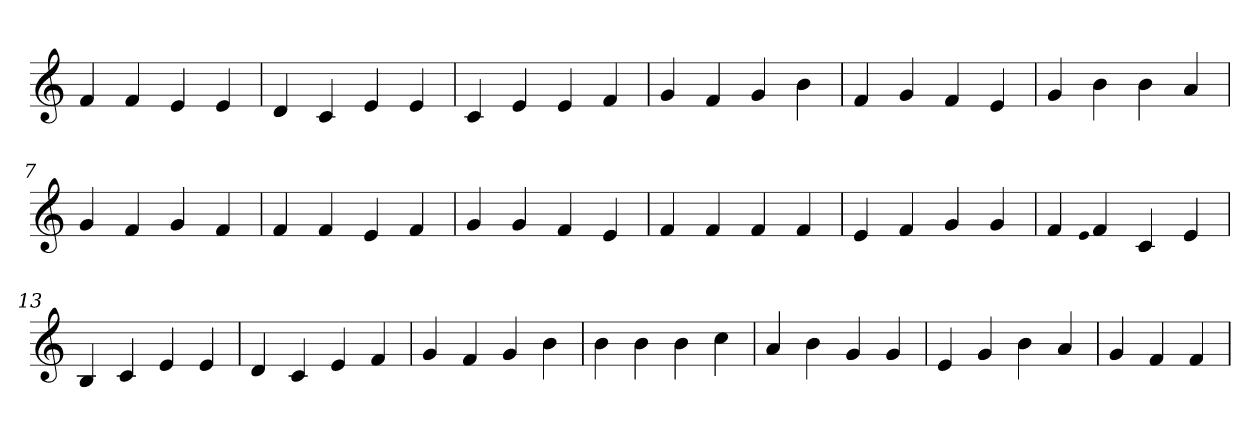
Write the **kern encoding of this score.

**kern
*part1
*staff1
*clefG2
=1
4f
4f
4e
4e
=2
4d
4c
4e
4e
=3
4c
4e
4e
4f
=4
4g
4f
4g
4b
=5
4f
4g
4f
4e
=6
4g
4b
4b
4a
=7
4g
4f
4g
4f
=8
4f
4f
4e
4f
=9
4g
4g
4f
4e
=10
4f
4f
4f
4f
=11
4e
4f
4g
4g
=12
4f
qqe
4f
4c
4e
=13
4B
4c
4e
4e
=14
4d
4c
4e
4f
=15
4g
4f
4g
4b
=16
4b
4b
4b
4cc
=17
4a
4b
4g
4g
=18
4e
4g
4b
4a
=19
4g
4f
4f
=
*-
